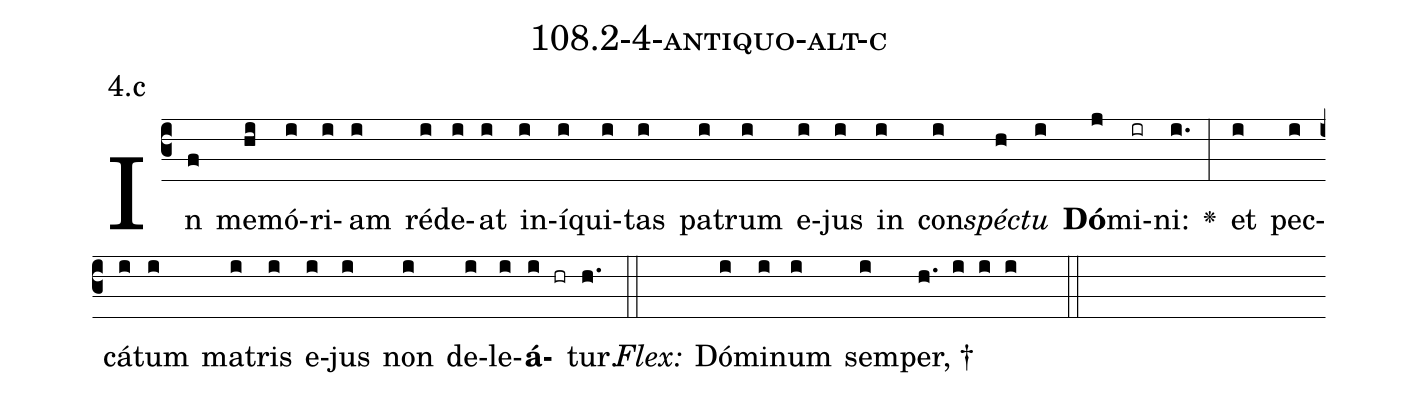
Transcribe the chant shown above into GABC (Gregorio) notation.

name: 108.2-4-antiquo-alt-c;
annotation: 4.c;
%%
(c3)In(f) me(hi)mó(i)ri(i)am(i) réd(i)e(i)at(i) in(i)í(i)qui(i)tas(i) pa(i)trum(i) e(i)jus(i) in(i) con(i)<i>spéc</i>(h)<i>tu</i>(i) <b>Dó</b>(j)mi(ir)ni:(i.) <v>\greheightstar</v>(:) et(i) pec(i)cá(i)tum(i) ma(i)tris(i) e(i)jus(i) non(i) de(i)le(i)<b>á</b>(i hr)tur.(h.) (::)
<i>Flex:</i>()  Dó(i)mi(i)num(i) sem(i)per, †(h. i i i  ::)

%E(i) u(i) o(i) u(i) a(i) e.(h.) (::)
